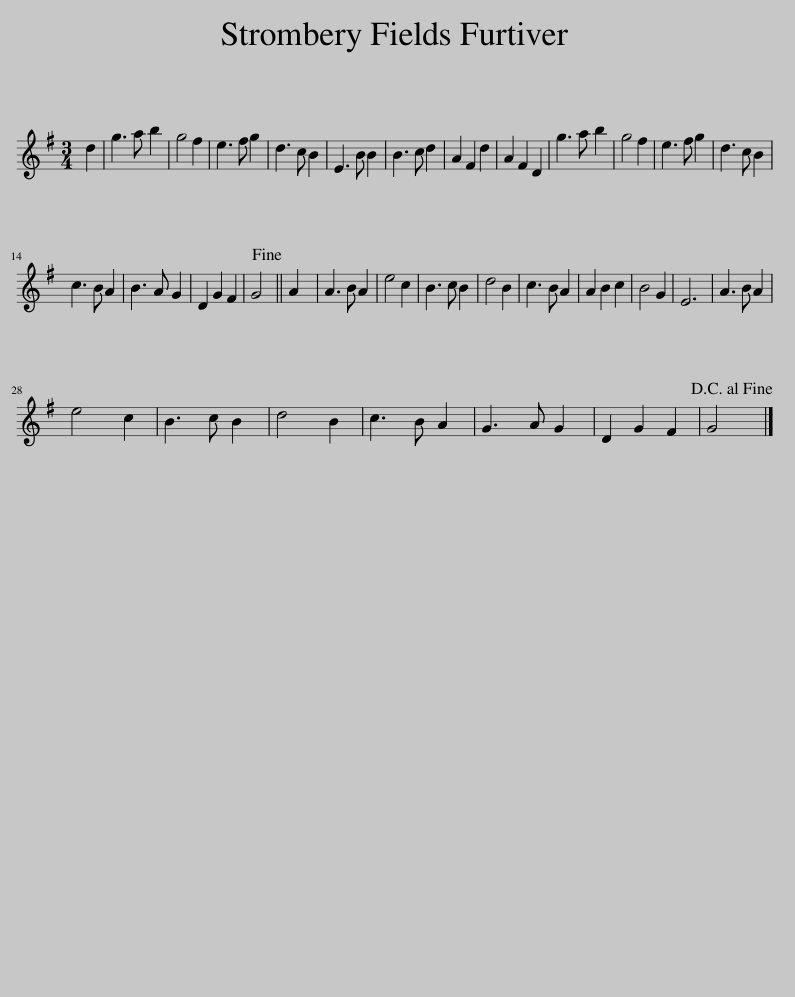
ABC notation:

X:1
L:1/8
M:3/4
I:linebreak $
K:G
V:1 treble
V:1
 d2 | g3 a b2 | g4 f2 | e3 f g2 | d3 c B2 | %5
 E3 B B2 | B3 c d2 | A2 F2 d2 | A2 F2 D2 | g3 a b2 | %10
 g4 f2 | e3 f g2 | d3 c B2 |$ c3 B A2 | B3 A G2 | %15
 D2 G2 F2 | G4!fine! || A2 | A3 B A2 | e4 c2 | %20
 B3 c B2 | d4 B2 | c3 B A2 | A2 B2 c2 | B4 G2 | %25
 E6 | A3 B A2 |$ e4 c2 | B3 c B2 | d4 B2 | %30
 c3 B A2 | G3 A G2 | D2 G2 F2 | G4!D.C.! |] %34
